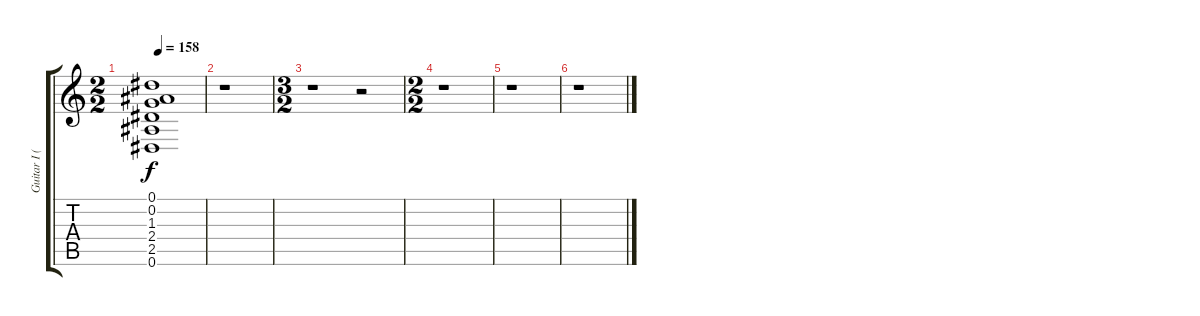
\track ("Guitar I (acoust. 12 stg.)" "Guitar I (") {instrument acousticguitarsteel}
\staff {score tabs}
\tuning (Eb4 Bb3 Gb3 Db3 Ab2 Eb2) {hide}
\ts (2 2)
\tempo 158
\clef g2
\ks c
(0.1{t} 0.2{t} 1.3{t} 2.4{t} 2.5{t} 0.6{t}).1{dy f} |
r.1 |
\ts (3 2)
r.1 r.2 |
\ts (2 2)
r.1 |
r.1 |
r.1
